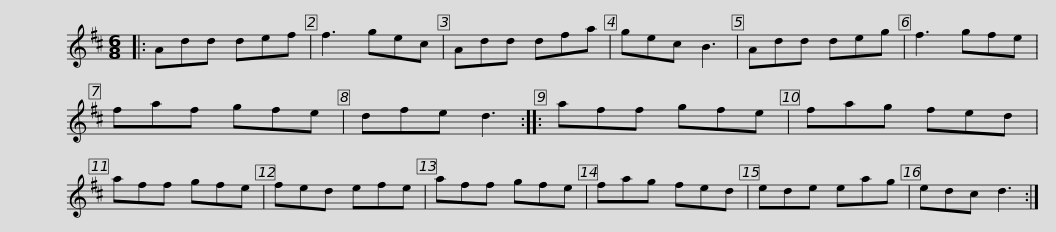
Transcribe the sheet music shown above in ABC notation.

X:1
L:1/8
M:6/8
I:linebreak $
K:D
V:1 treble
V:1
|: Add def | f3 gec | Add dfa | gec B3 | Add deg | %5
 f3 gfe | faf gfe | dfe d3 ::$ aff gfe | fag fed | %10
 aff gfe | fed efe | aff gfe | fag fed | ede eag |$ %15
 edc d3 :| %16
